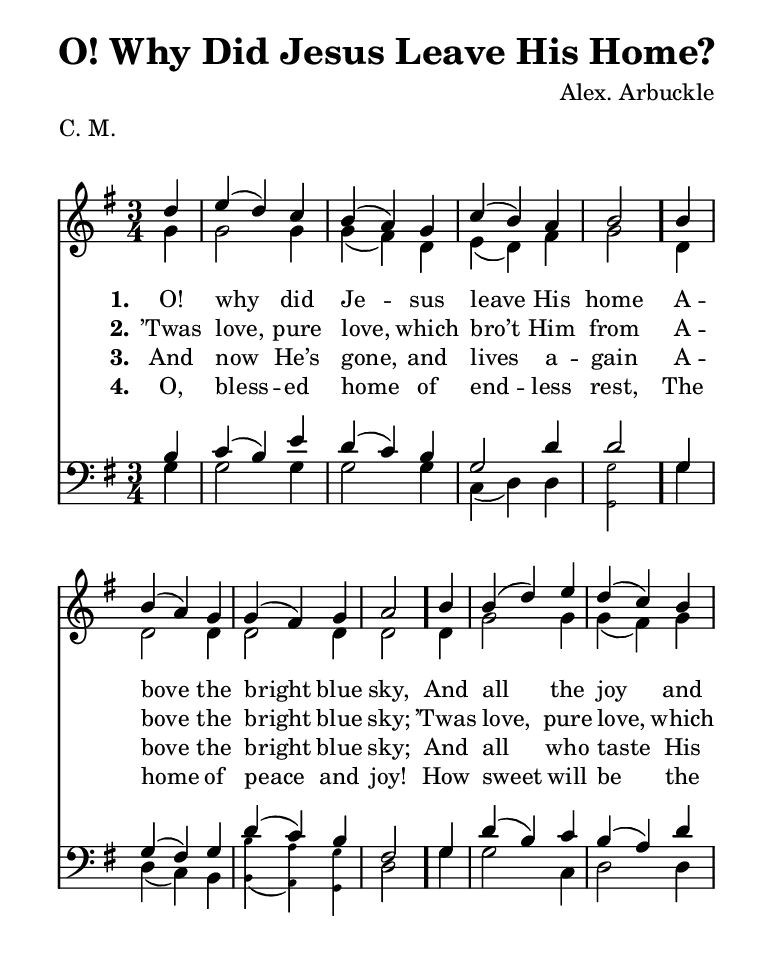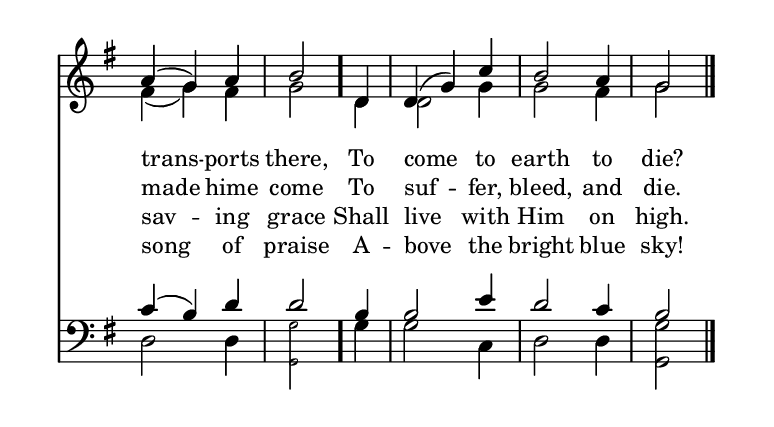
\include "common/global.ily"
\paper {
  \include "common/paper.ily"
  ragged-bottom = ##t
}

\header{
  hymnnumber = "253"
  title = "O! Why Did Jesus Leave His Home?"
  tunename = "Munhall"
  meter = "C. M."
  poet = ""
  composer = "Alex. Arbuckle"
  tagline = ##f
}

global = {
  \include "common/overrides.ily"
  \override Staff.TimeSignature.style = #'()
  \time 3/4
  \override Score.MetronomeMark.transparent = ##t % hide all fermata changes too
  \tempo 4=100
  \key g \major
  \partial 4
  \autoBeamOff
}

smallNotes = \override NoteHead.font-size = #-4
normalNotes = \override NoteHead.font-size = #0
smallNote = \once \smallNotes

notesSoprano = {
\global
\relative c'' {

  d4 | e( d) c | b( a) g | c( b) a | b2
  b4 | b( a) g | g( fis) g | a2
  b4 | b( d) e | d( c) b | a( g) a | b2
  d,4 | d( g) c | b2 a4 | g2

  \bar "|."

}
}

notesAlto = {
\global
\relative e' {

  g4 | g2 g4 | g( fis) d | e( d) fis | g2
  d4 | d2 d4 | d2 d4 | d2
  d4 | g2 g4 | g( fis) g | fis( g) fis | g2
  d4 | d2 g4 | g2 fis4 | g2

}
}

notesTenor = {
\global
\relative a {

  b4 | c( b) e | d( c) b | g2 d'4 | d2
  g,4 | g( fis) g | d'( c) b | fis2
  g4 | d'( b) c | b( a) d | c( b) d | d2
  b4 | b2 e4 | d2 c4 | b2

}
}

notesBass = {
\global
\relative f {

  % TODO make chords with different note-head sizes, like original
  g4 | g2 g4 | g2 g4 | c,( d) d | <<g2 \smallNote g,2>>
  g'4 | d( c) b | << \normalNotes { b( a) } \smallNotes { b' a }>> <<g, \smallNote g'>> | \normalNotes d2
  g4 | g2 c,4 | d2 d4 | d2 d4 | <<g2 \smallNote g,2>>
  g'4 | g2 c,4 | d2 d4 | <g g,>2

}
}

wordsA = \lyricmode {
\set stanza = "1."

O! why did Je -- sus leave His home \bar "."
A -- bove the bright blue sky, \bar "."
And all the joy and trans -- ports there, \bar "."
To come to earth to die? \bar "."

}

wordsB = \lyricmode {
\set stanza = "2."

’Twas love, pure love, which bro’t Him from
A -- bove the bright blue sky;
’Twas love, pure love, which made hime come
To suf -- fer, bleed, and die.

}

wordsC = \lyricmode {
\set stanza = "3."

And now He’s gone, and lives a -- gain
A -- bove the bright blue sky;
And all who taste His sav -- ing grace
Shall live with Him on high.

}

wordsD = \lyricmode {
\set stanza = "4."

O, bless -- ed home of end -- less rest,
The home of peace and joy!
How sweet will be the song of praise
A -- bove the bright blue sky!

}

\score {
  \context ChoirStaff <<
    \context Staff = upper <<
      \set ChoirStaff.systemStartDelimiter = #'SystemStartBar
      \context Voice  = sopranos { \voiceOne << \notesSoprano >> }
      \context Voice  = altos { \voiceTwo << \notesAlto >> }
      \context Lyrics = one   \lyricsto sopranos \wordsA
      \context Lyrics = two   \lyricsto sopranos \wordsB
      \context Lyrics = three \lyricsto sopranos \wordsC
      \context Lyrics = four  \lyricsto sopranos \wordsD
    >>
    \context Staff = men <<
      \clef bass
      \context Voice  = tenors { \voiceOne << \notesTenor >> }
      \context Voice  = basses { \voiceTwo << \notesBass >> }
    >>
  >>
  \layout {
    \include "common/layout.ily"
  }
  \midi{
    \include "common/midi.ily"
  }
}

\version "2.18.2"  % necessary for upgrading to future LilyPond versions.

% vi:set et ts=2 sw=2 ai nocindent syntax=lilypond:
